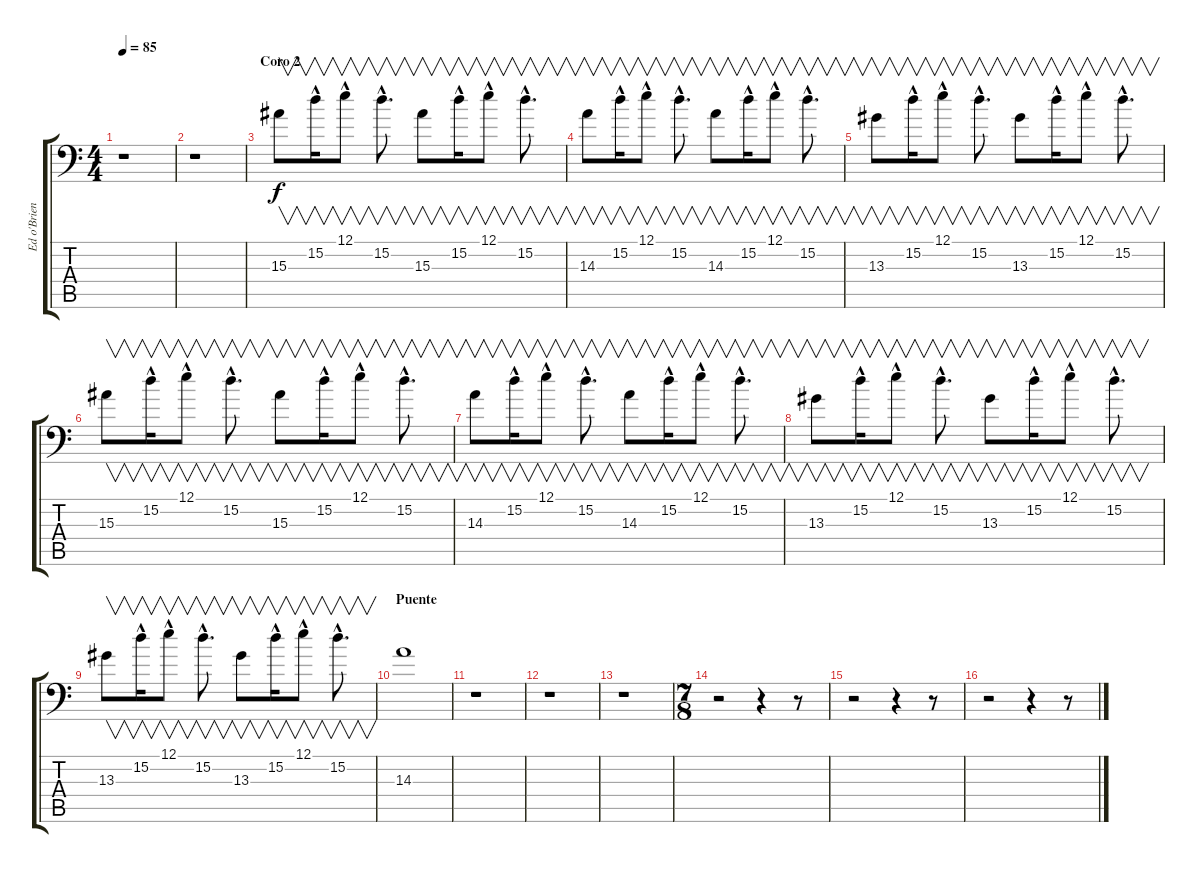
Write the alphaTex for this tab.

\track ("Ed o'Brien (efecto)" "Ed o'Brien") {instrument guitarharmonics}
\staff {score tabs}
\tuning (E3 B2 G2 D2 A1 E1) {hide}
\ts (4 4)
\tempo 85
\clef f4
\ks c
r.1{dy f} |
r.1 |
\section ("" "Coro 2")
15.3.8{v} 15.2{hac}.16{v} 12.1{hac}.8{v} 15.2{hac}.8{v d} 15.3.8{v} 15.2{hac}.16{v} 12.1{hac}.8{v} 15.2{hac}.8{v d} |
14.3.8{v} 15.2{hac}.16{v} 12.1{hac}.8{v} 15.2{hac}.8{v d} 14.3.8{v} 15.2{hac}.16{v} 12.1{hac}.8{v} 15.2{hac}.8{v d} |
13.3.8{v} 15.2{hac}.16{v} 12.1{hac}.8{v} 15.2{hac}.8{v d} 13.3.8{v} 15.2{hac}.16{v} 12.1{hac}.8{v} 15.2{hac}.8{v d} |
15.3.8{v} 15.2{hac}.16{v} 12.1{hac}.8{v} 15.2{hac}.8{v d} 15.3.8{v} 15.2{hac}.16{v} 12.1{hac}.8{v} 15.2{hac}.8{v d} |
14.3.8{v} 15.2{hac}.16{v} 12.1{hac}.8{v} 15.2{hac}.8{v d} 14.3.8{v} 15.2{hac}.16{v} 12.1{hac}.8{v} 15.2{hac}.8{v d} |
13.3.8{v} 15.2{hac}.16{v} 12.1{hac}.8{v} 15.2{hac}.8{v d} 13.3.8{v} 15.2{hac}.16{v} 12.1{hac}.8{v} 15.2{hac}.8{v d} |
13.3.8{v} 15.2{hac}.16{v} 12.1{hac}.8{v} 15.2{hac}.8{v d} 13.3.8{v} 15.2{hac}.16{v} 12.1{hac}.8{v} 15.2{hac}.8{v d} |
\section ("" "Puente")
14.3.1 |
r.1 |
r.1 |
r.1 |
\ts (7 8)
r.2 r.4 r.8 |
r.2 r.4 r.8 |
r.2 r.4 r.8
